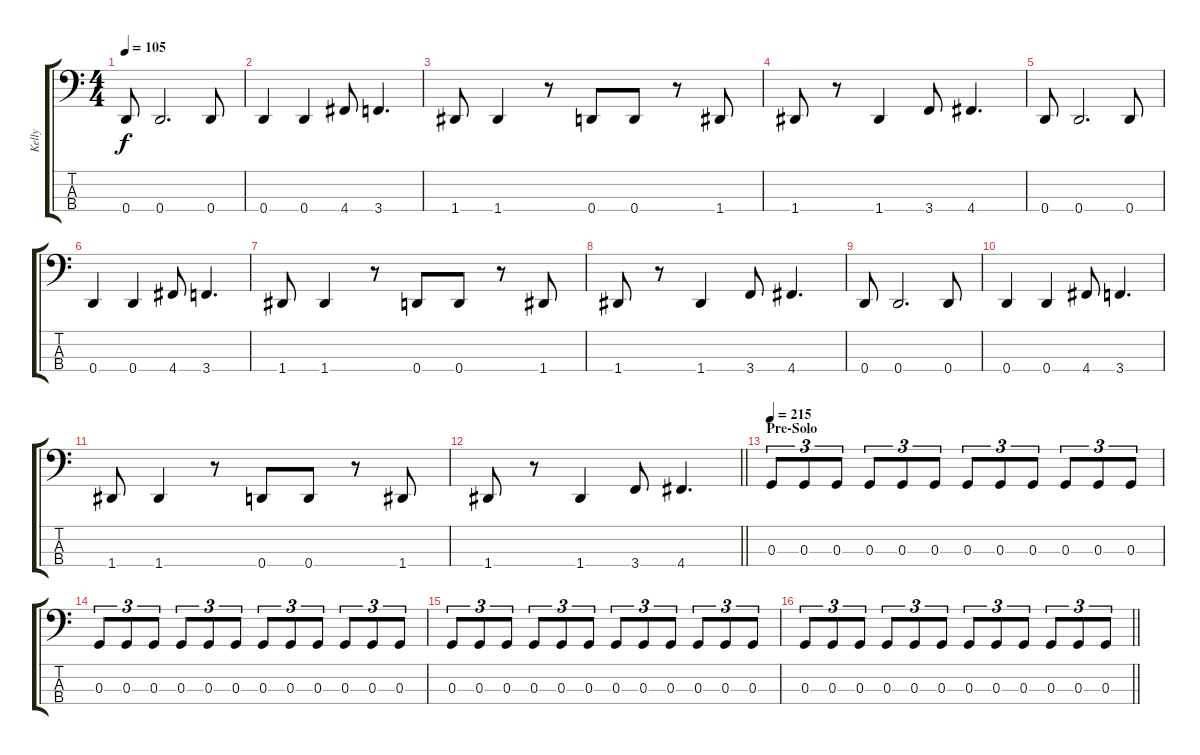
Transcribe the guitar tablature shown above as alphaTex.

\track ("Kelly" "Kelly") {instrument electricbasspick}
\staff {score tabs}
\tuning (F2 C2 G1 D1) {hide}
\ts (4 4)
\tempo 105
\clef f4
\ks c
0.4.8{dy f} 0.4.2{d} 0.4.8 |
0.4.4 0.4.4 4.4.8 3.4.4{d} |
1.4.8 1.4.4 r.8 0.4.8 0.4.8 r.8 1.4.8 |
1.4.8 r.8 1.4.4 3.4.8 4.4.4{d} |
0.4.8 0.4.2{d} 0.4.8 |
0.4.4 0.4.4 4.4.8 3.4.4{d} |
1.4.8 1.4.4 r.8 0.4.8 0.4.8 r.8 1.4.8 |
1.4.8 r.8 1.4.4 3.4.8 4.4.4{d} |
0.4.8 0.4.2{d} 0.4.8 |
0.4.4 0.4.4 4.4.8 3.4.4{d} |
1.4.8 1.4.4 r.8 0.4.8 0.4.8 r.8 1.4.8 |
\barLineRight lightlight
1.4.8 r.8 1.4.4 3.4.8 4.4.4{d} |
\section ("" "Pre-Solo")
\tempo 215
0.3.8{tu (3 2)} 0.3.8{tu (3 2)} 0.3.8{tu (3 2)} 0.3.8{tu (3 2)} 0.3.8{tu (3 2)} 0.3.8{tu (3 2)} 0.3.8{tu (3 2)} 0.3.8{tu (3 2)} 0.3.8{tu (3 2)} 0.3.8{tu (3 2)} 0.3.8{tu (3 2)} 0.3.8{tu (3 2)} |
0.3.8{tu (3 2)} 0.3.8{tu (3 2)} 0.3.8{tu (3 2)} 0.3.8{tu (3 2)} 0.3.8{tu (3 2)} 0.3.8{tu (3 2)} 0.3.8{tu (3 2)} 0.3.8{tu (3 2)} 0.3.8{tu (3 2)} 0.3.8{tu (3 2)} 0.3.8{tu (3 2)} 0.3.8{tu (3 2)} |
0.3.8{tu (3 2)} 0.3.8{tu (3 2)} 0.3.8{tu (3 2)} 0.3.8{tu (3 2)} 0.3.8{tu (3 2)} 0.3.8{tu (3 2)} 0.3.8{tu (3 2)} 0.3.8{tu (3 2)} 0.3.8{tu (3 2)} 0.3.8{tu (3 2)} 0.3.8{tu (3 2)} 0.3.8{tu (3 2)} |
\barLineRight lightlight
0.3.8{tu (3 2)} 0.3.8{tu (3 2)} 0.3.8{tu (3 2)} 0.3.8{tu (3 2)} 0.3.8{tu (3 2)} 0.3.8{tu (3 2)} 0.3.8{tu (3 2)} 0.3.8{tu (3 2)} 0.3.8{tu (3 2)} 0.3.8{tu (3 2)} 0.3.8{tu (3 2)} 0.3.8{tu (3 2)}
